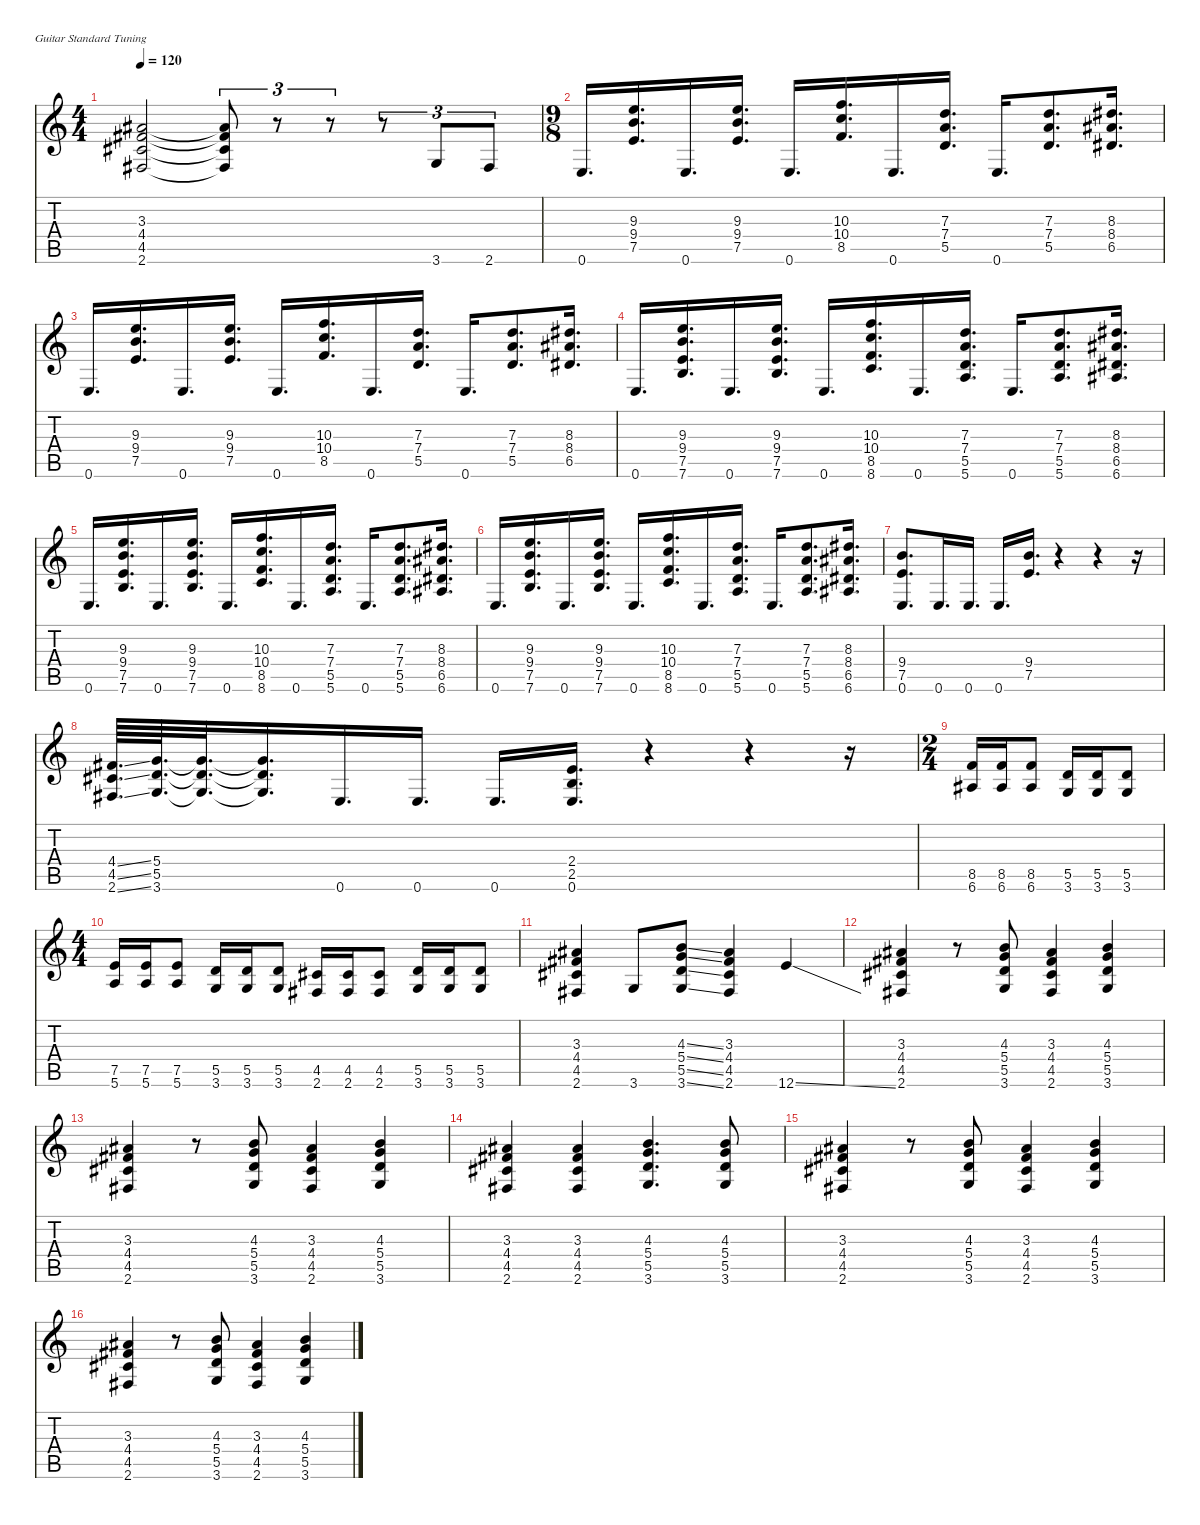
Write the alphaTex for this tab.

\defaultSystemsLayout 4
\hideDynamics
\bracketExtendMode nobrackets
\singleTrackTrackNamePolicy hidden
\multiTrackTrackNamePolicy hidden
\otherSystemsTrackNameOrientation horizontal
\track ("Hammett" "dist.guit.") {instrument distortionguitar}
\staff {score tabs}
\tuning (E4 B3 G3 D3 A2 E2)
\ts (4 4)
\tempo 120
\clef g2
\ks c
(3.3{acc #} 4.4{acc #} 4.5{acc #} 2.6{acc #}).2{dy f beam Up} (3.3{t acc #} 4.4{t acc #} 4.5{t acc #} 2.6{t acc #}).8{tu (3 2) beam Up} r.8{tu (3 2) beam Up} r.8{tu (3 2) beam Up} r.8{tu (3 2) beam Up} 3.6.8{tu (3 2) beam Up} 2.6{acc #}.8{tu (3 2) beam Up} |
\ts (9 8)
0.6.16{d beam Up} (9.3 9.4 7.5).16{d beam Up} 0.6.16{d beam Up} (9.3 9.4 7.5).16{d beam Up} 0.6.16{d beam Up} (10.3 10.4 8.5).16{d beam Up} 0.6.16{d beam Up} (7.3 7.4 5.5).16{d beam Up} 0.6.16{d beam Up} (7.3 7.4 5.5).8{d beam Up} (8.3{acc #} 8.4{acc #} 6.5{acc #}).16{d beam Up} |
0.6.16{d beam Up} (9.3 9.4 7.5).16{d beam Up} 0.6.16{d beam Up} (9.3 9.4 7.5).16{d beam Up} 0.6.16{d beam Up} (10.3 10.4 8.5).16{d beam Up} 0.6.16{d beam Up} (7.3 7.4 5.5).16{d beam Up} 0.6.16{d beam Up} (7.3 7.4 5.5).8{d beam Up} (8.3{acc #} 8.4{acc #} 6.5{acc #}).16{d beam Up} |
0.6.16{d beam Up} (9.3 9.4 7.5 7.6).16{d beam Up} 0.6.16{d beam Up} (9.3 9.4 7.5 7.6).16{d beam Up} 0.6.16{d beam Up} (10.3 10.4 8.5 8.6).16{d beam Up} 0.6.16{d beam Up} (7.3 7.4 5.5 5.6).16{d beam Up} 0.6.16{d beam Up} (7.3 7.4 5.5 5.6).8{d beam Up} (8.3{acc #} 8.4{acc #} 6.5{acc #} 6.6{acc #}).16{d beam Up} |
0.6.16{d beam Up} (9.3 9.4 7.5 7.6).16{d beam Up} 0.6.16{d beam Up} (9.3 9.4 7.5 7.6).16{d beam Up} 0.6.16{d beam Up} (10.3 10.4 8.5 8.6).16{d beam Up} 0.6.16{d beam Up} (7.3 7.4 5.5 5.6).16{d beam Up} 0.6.16{d beam Up} (7.3 7.4 5.5 5.6).8{d beam Up} (8.3{acc #} 8.4{acc #} 6.5{acc #} 6.6{acc #}).16{d beam Up} |
0.6.16{d beam Up} (9.3 9.4 7.5 7.6).16{d beam Up} 0.6.16{d beam Up} (9.3 9.4 7.5 7.6).16{d beam Up} 0.6.16{d beam Up} (10.3 10.4 8.5 8.6).16{d beam Up} 0.6.16{d beam Up} (7.3 7.4 5.5 5.6).16{d beam Up} 0.6.16{d beam Up} (7.3 7.4 5.5 5.6).8{d beam Up} (8.3{acc #} 8.4{acc #} 6.5{acc #} 6.6{acc #}).16{d beam Up} |
(9.4 7.5 0.6).8{d beam Up} 0.6.16{d beam Up} 0.6.16{d beam Up} 0.6.16{d beam Up} (9.4 7.5).16{d beam Up} r.4{beam Up} r.4{beam Up} r.16{beam Up} |
(4.4{ss acc #} 4.5{ss acc #} 2.6{ss acc #}).64{d beam Up} (5.4 5.5 3.6).64{d beam Up} (5.4{t} 5.5{t} 3.6{t}).32{d beam Up} (5.4{t} 5.5{t} 3.6{t}).16{d beam Up} 0.6.16{d beam Up} 0.6.16{d beam Up} 0.6.16{d beam Up} (2.4 2.5 0.6).16{d beam Up} r.4{beam Up} r.4{beam Up} r.16{beam Up} |
\ts (2 4)
(8.5 6.6{acc #}).16{beam Up} (8.5 6.6{acc #}).16{beam Up} (8.5 6.6{acc #}).8{beam Up} (5.5 3.6).16{beam Up} (5.5 3.6).16{beam Up} (5.5 3.6).8{beam Up} |
\ts (4 4)
(7.5 5.6).16{beam Up} (7.5 5.6).16{beam Up} (7.5 5.6).8{beam Up} (5.5 3.6).16{beam Up} (5.5 3.6).16{beam Up} (5.5 3.6).8{beam Up} (4.5{acc #} 2.6{acc #}).16{beam Up} (4.5{acc #} 2.6{acc #}).16{beam Up} (4.5{acc #} 2.6{acc #}).8{beam Up} (5.5 3.6).16{beam Up} (5.5 3.6).16{beam Up} (5.5 3.6).8{beam Up} |
(3.3{acc #} 4.4{acc #} 4.5{acc #} 2.6{acc #}).4{beam Up} 3.6.8{beam Up} (4.3{ss} 5.4{ss} 5.5{ss} 3.6{ss}).8{beam Up} (3.3{acc #} 4.4{acc #} 4.5{acc #} 2.6{acc #}).4{beam Up} 12.6{ss}.4{beam Up} |
(3.3{acc #} 4.4{acc #} 4.5{acc #} 2.6{acc #}).4{beam Up} r.8{beam Up} (4.3 5.4 5.5 3.6).8{beam Up} (3.3{acc #} 4.4{acc #} 4.5{acc #} 2.6{acc #}).4{beam Up} (4.3 5.4 5.5 3.6).4{beam Up} |
(3.3{acc #} 4.4{acc #} 4.5{acc #} 2.6{acc #}).4{beam Up} r.8{beam Up} (4.3 5.4 5.5 3.6).8{beam Up} (3.3{acc #} 4.4{acc #} 4.5{acc #} 2.6{acc #}).4{beam Up} (4.3 5.4 5.5 3.6).4{beam Up} |
(3.3{acc #} 4.4{acc #} 4.5{acc #} 2.6{acc #}).4{beam Up} (3.3{acc #} 4.4{acc #} 4.5{acc #} 2.6{acc #}).4{beam Up} (4.3 5.4 5.5 3.6).4{d beam Up} (4.3 5.4 5.5 3.6).8{beam Up} |
(3.3{acc #} 4.4{acc #} 4.5{acc #} 2.6{acc #}).4{beam Up} r.8{beam Up} (4.3 5.4 5.5 3.6).8{beam Up} (3.3{acc #} 4.4{acc #} 4.5{acc #} 2.6{acc #}).4{beam Up} (4.3 5.4 5.5 3.6).4{beam Up} |
(3.3{acc #} 4.4{acc #} 4.5{acc #} 2.6{acc #}).4{beam Up} r.8{beam Up} (4.3 5.4 5.5 3.6).8{beam Up} (3.3{acc #} 4.4{acc #} 4.5{acc #} 2.6{acc #}).4{beam Up} (4.3 5.4 5.5 3.6).4{beam Up}
